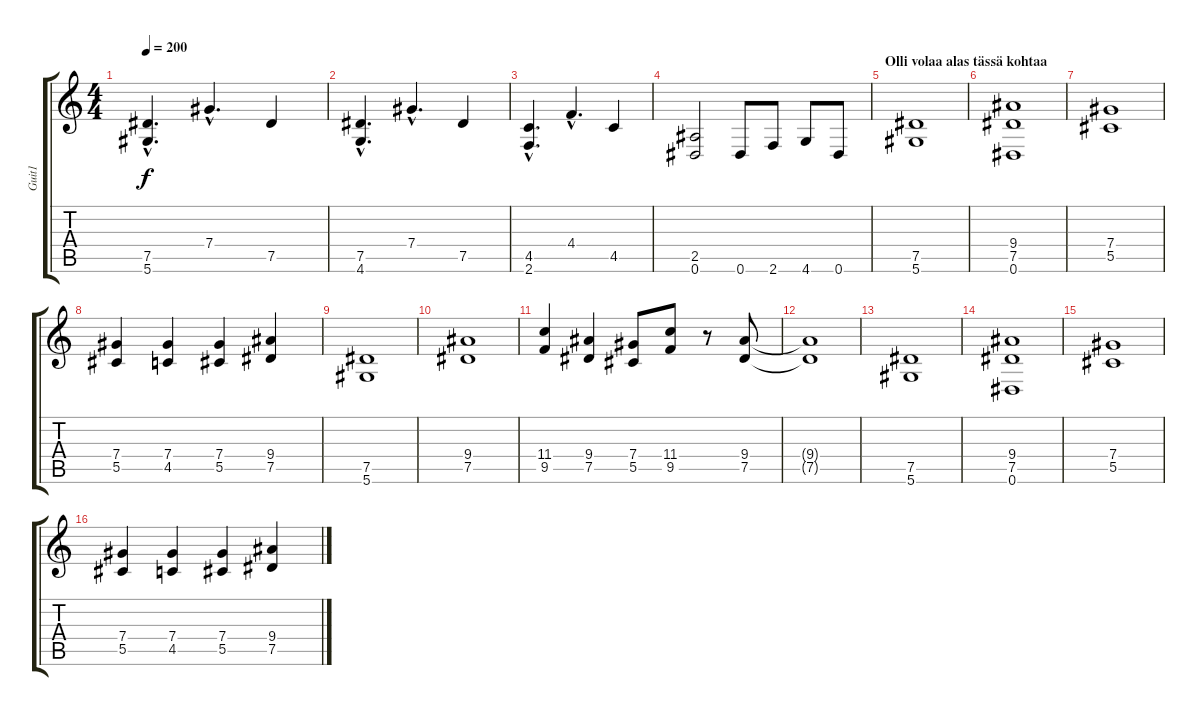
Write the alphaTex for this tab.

\track ("Guit1" "Guit1") {instrument distortionguitar}
\staff {score tabs}
\tuning (Eb4 Bb3 Gb3 Db3 Ab2 Eb2) {hide}
\ts (4 4)
\tempo 200
\clef g2
\ks c
(7.5{hac} 5.6{hac}).4{d dy f} 7.4{hac}.4{d} 7.5.4 |
(7.5{hac} 4.6{hac}).4{d} 7.4{hac}.4{d} 7.5.4 |
(4.5{hac} 2.6{hac}).4{d} 4.4{hac}.4{d} 4.5.4 |
(2.5 0.6).2 0.6.8 2.6.8 4.6.8 0.6.8 |
\section ("" "Olli volaa alas tässä kohtaa")
(7.5 5.6).1 |
(9.4 7.5 0.6).1 |
(7.4 5.5).1 |
(7.4 5.5).4 (7.4 4.5).4 (7.4 5.5).4 (9.4 7.5).4 |
(7.5 5.6).1 |
(9.4 7.5).1 |
(11.4 9.5).4 (9.4 7.5).4 (7.4 5.5).8 (11.4 9.5).8 r.8 (9.4 7.5).8 |
(9.4{t} 7.5{t}).1 |
(7.5 5.6).1 |
(9.4 7.5 0.6).1 |
(7.4 5.5).1 |
(7.4 5.5).4 (7.4 4.5).4 (7.4 5.5).4 (9.4 7.5).4
